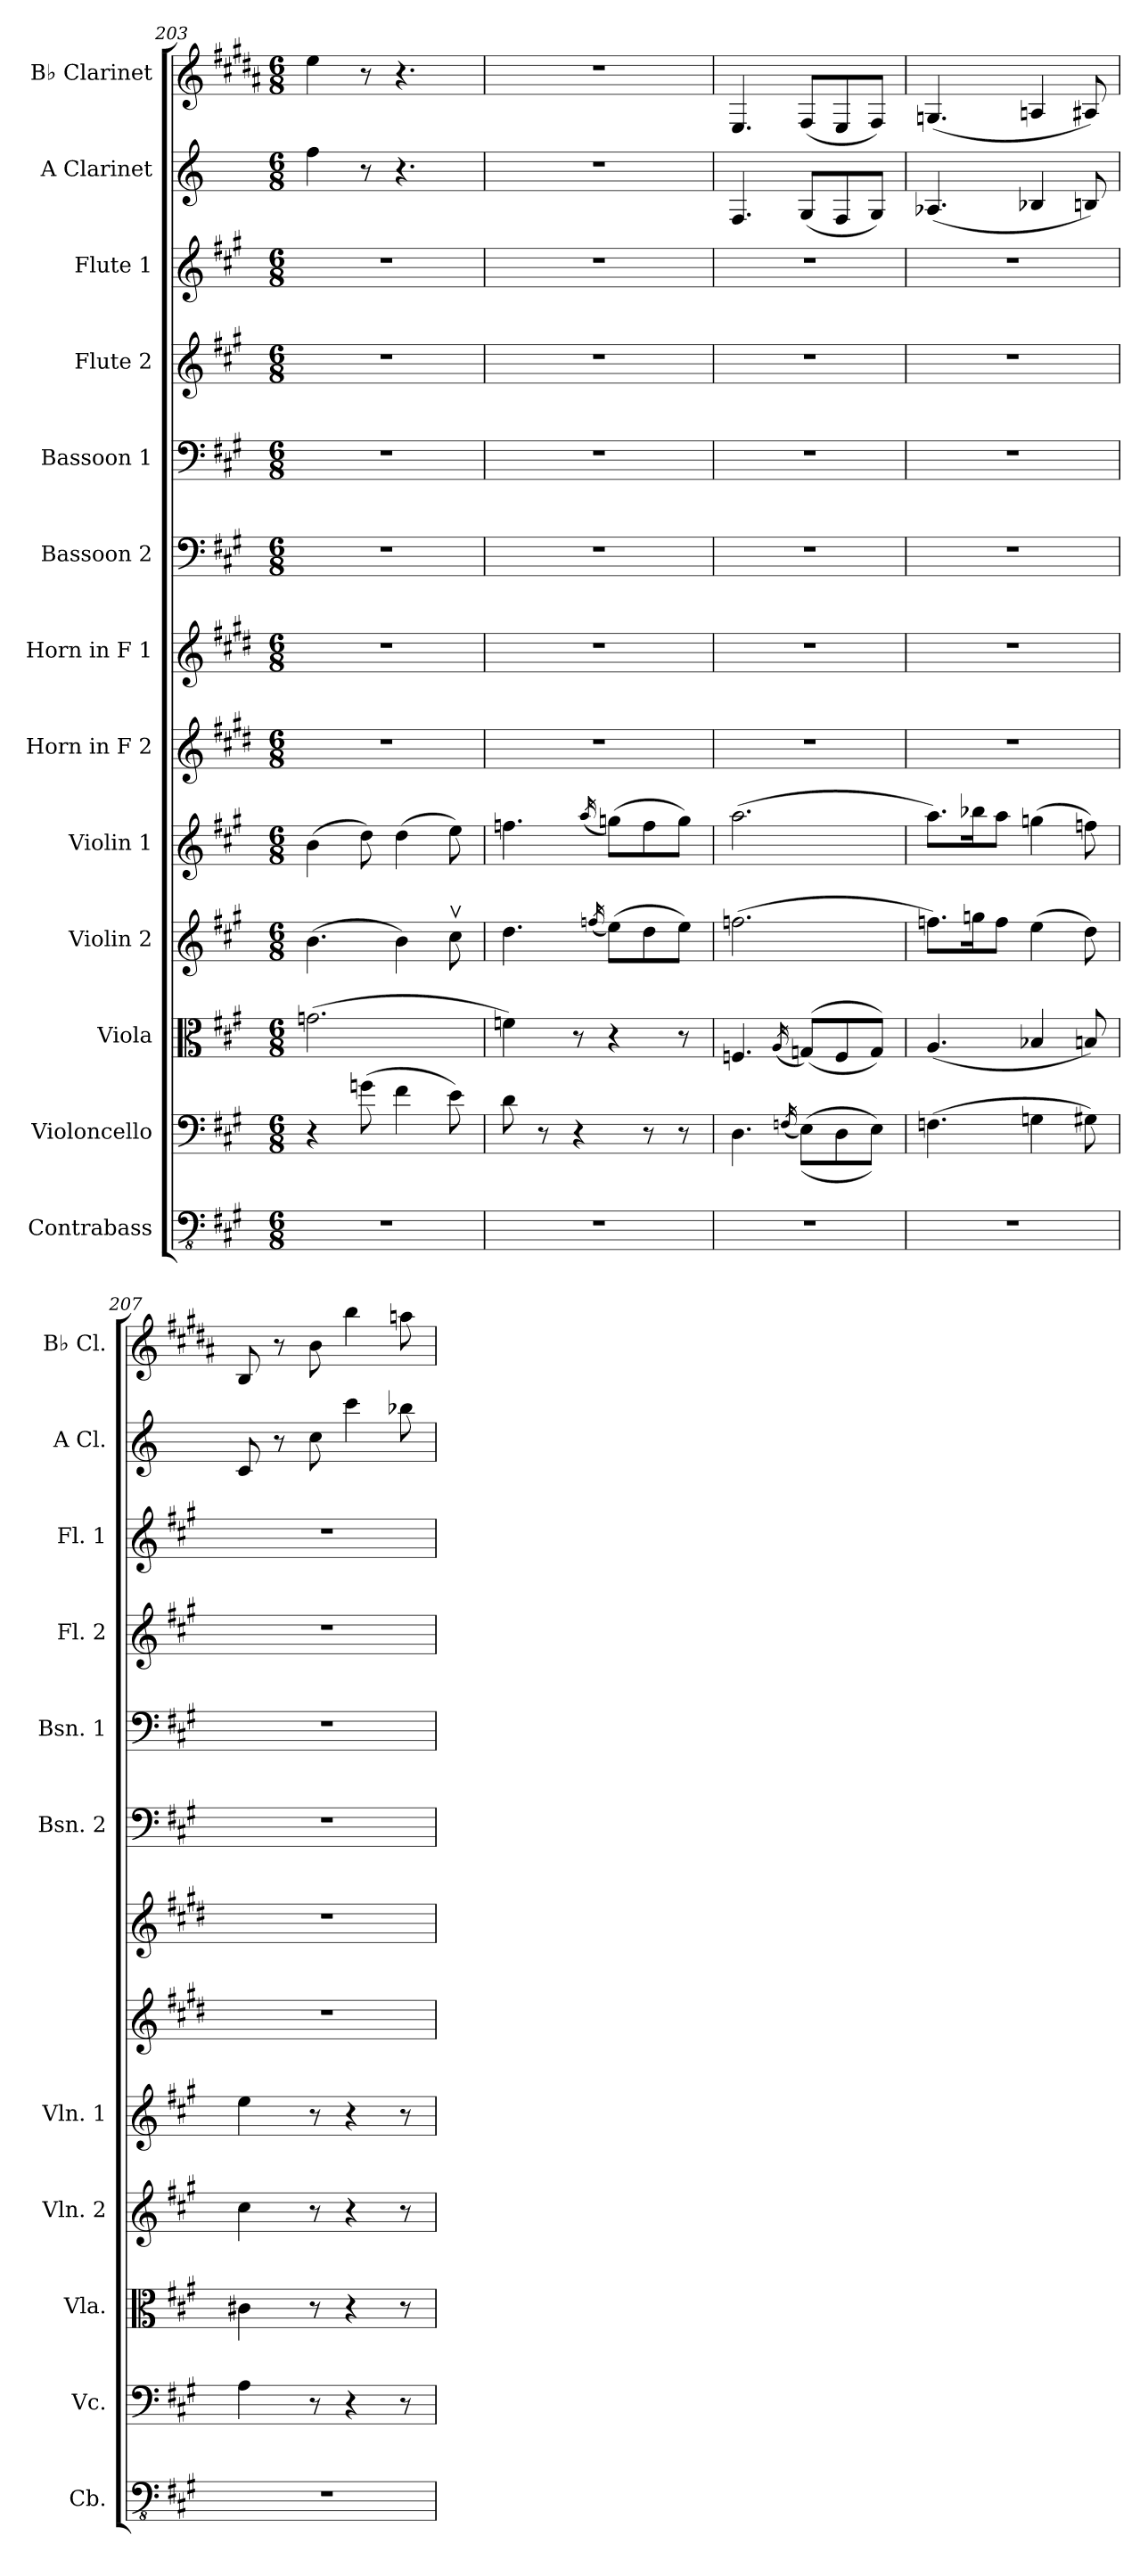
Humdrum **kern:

**kern	**kern	**kern	**kern	**kern	**kern	**kern	**kern	**kern	**kern	**kern	**kern	**kern
*part13	*part12	*part11	*part10	*part9	*part8	*part7	*part6	*part5	*part4	*part3	*part2	*part1
*staff13	*staff12	*staff11	*staff10	*staff9	*staff8	*staff7	*staff6	*staff5	*staff4	*staff3	*staff2	*staff1
*I"Contrabass	*I"Violoncello	*I"Viola	*I"Violin 2	*I"Violin 1	*I"Horn in F 2	*I"Horn in F 1	*I"Bassoon 2	*I"Bassoon 1	*I"Flute 2	*I"Flute 1	*I"A Clarinet	*I"B♭ Clarinet
*I'Cb.	*I'Vc.	*I'Vla.	*I'Vln. 2	*I'Vln. 1	*	*	*I'Bsn. 2	*I'Bsn. 1	*I'Fl. 2	*I'Fl. 1	*I'A Cl.	*I'B♭ Cl.
*clefFv4	*clefF4	*clefC3	*clefG2	*clefG2	*clefG2	*clefG2	*clefF4	*clefF4	*clefG2	*clefG2	*clefG2	*clefG2
*ITrd7c12	*	*	*	*	*ITrd4c7	*ITrd4c7	*	*	*	*	*ITrd2c3	*ITrd1c2
*k[f#c#g#]	*k[f#c#g#]	*k[f#c#g#]	*k[f#c#g#]	*k[f#c#g#]	*k[f#c#g#]	*k[f#c#g#]	*k[f#c#g#]	*k[f#c#g#]	*k[f#c#g#]	*k[f#c#g#]	*k[f#c#g#]	*k[f#c#g#]
*M6/8	*M6/8	*M6/8	*M6/8	*M6/8	*M6/8	*M6/8	*M6/8	*M6/8	*M6/8	*M6/8	*M6/8	*M6/8
=203	=203	=203	=203	=203	=203	=203	=203	=203	=203	=203	=203	=203
2.r	4r	(>2.gn\	(>4.b\	(>4b\	2.r	2.r	2.r	2.r	2.r	2.r	4dd\	4dd\
.	(>8gn\	.	.	8dd\)	.	.	.	.	.	.	8r	8r
.	4f#\	.	4b\)	(>4dd\	.	.	.	.	.	.	4.r	4.r
.	8e\)	.	8cc#v\	8ee\)	.	.	.	.	.	.	.	.
=204	=204	=204	=204	=204	=204	=204	=204	=204	=204	=204	=204	=204
2.r	8d\	4fn\)	4.dd\	4.ffn\	2.r	2.r	2.r	2.r	2.r	2.r	2.r	2.r
.	8r	.	.	.	.	.	.	.	.	.	.	.
.	4r	8r	.	.	.	.	.	.	.	.	.	.
.	.	.	(<16qffn/	(<16qaa/	.	.	.	.	.	.	.	.
.	.	4r	(>8ee\L)	(>8ggn\L)	.	.	.	.	.	.	.	.
.	8r	.	8dd\	8ff\	.	.	.	.	.	.	.	.
.	8r	8r	8ee\J)	8gg\J)	.	.	.	.	.	.	.	.
=205	=205	=205	=205	=205	=205	=205	=205	=205	=205	=205	=205	=205
2.r	4.D\	4.Fn/	(>2.ffn\	(>2.aa\	2.r	2.r	2.r	2.r	2.r	2.r	4.D/	4.D/
.	(<16qFn/	(<16qA/	.	.	.	.	.	.	.	.	.	.
.	(>(>8E\L)	(<(<8Gn/L)	.	.	.	.	.	.	.	.	(<8E/L	(<8E/L
.	8D\	8F/	.	.	.	.	.	.	.	.	8D/	8D/
.	8E\J))	8G/J))	.	.	.	.	.	.	.	.	8E/J)	8E/J)
=206	=206	=206	=206	=206	=206	=206	=206	=206	=206	=206	=206	=206
2.r	(>4.Fn\	(<4.A/	8.ffn\L)	8.aa\L)	2.r	2.r	2.r	2.r	2.r	2.r	(<4.Fn/	(<4.Fn/
.	.	.	16ggn\K	16bb-X\K	.	.	.	.	.	.	.	.
.	.	.	8ff\J	8aa\J	.	.	.	.	.	.	.	.
.	4Gn\	4B-X/	(>4ee\	(>4ggn\	.	.	.	.	.	.	4Gn/	4Gn/
.	8G#X\)	8Bn/)	8dd\)	8ffn\)	.	.	.	.	.	.	8G#X/)	8G#X/)
=207	=207	=207	=207	=207	=207	=207	=207	=207	=207	=207	=207	=207
2.r	4A\	4c#X\	4cc#\	4ee\	2.r	2.r	2.r	2.r	2.r	2.r	8A/	8A/
.	.	.	.	.	.	.	.	.	.	.	8r	8r
.	8r	8r	8r	8r	.	.	.	.	.	.	8a\	8a\
.	4r	4r	4r	4r	.	.	.	.	.	.	4aa\	4aa\
.	8r	8r	8r	8r	.	.	.	.	.	.	8ggn\	8ggn\
=	=	=	=	=	=	=	=	=	=	=	=	=
*-	*-	*-	*-	*-	*-	*-	*-	*-	*-	*-	*-	*-
